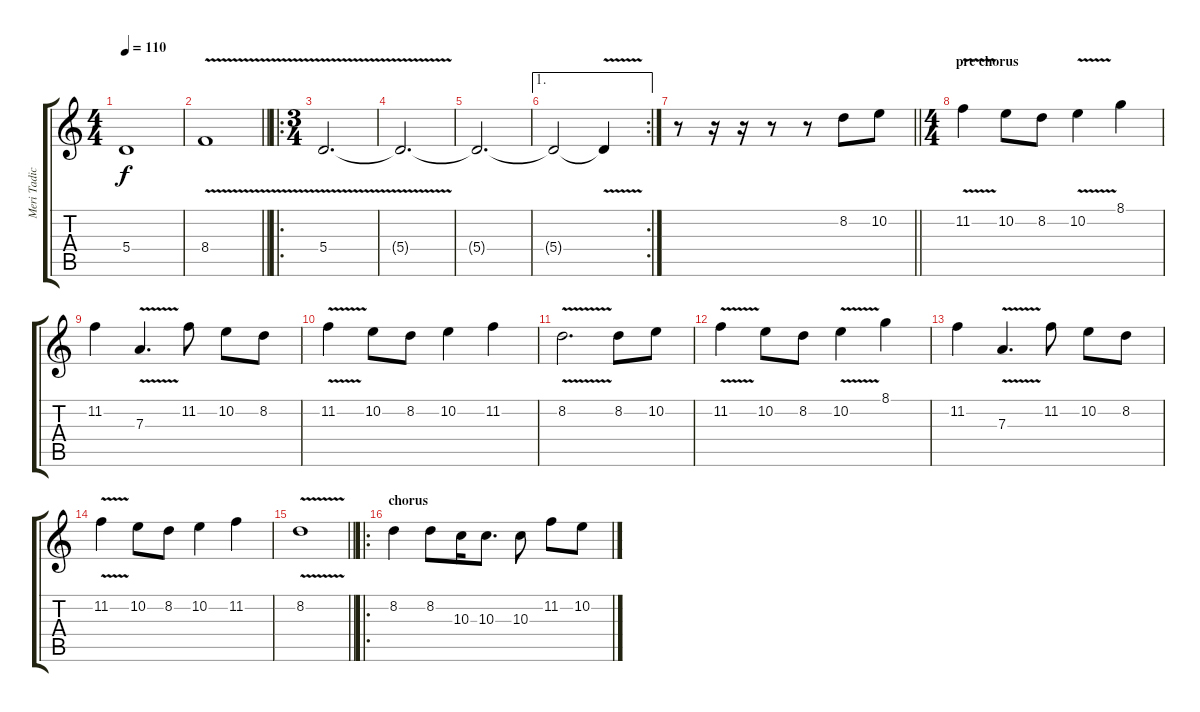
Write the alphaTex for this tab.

\track ("Meri Tadic" "Meri Tadic") {instrument fiddle}
\staff {score tabs}
\tuning (B4 Gb4 D4 A3 E3 B2) {hide}
\ts (4 4)
\tempo 110
\clef g2
\ks c
5.4{t}.1{dy f} |
\barLineRight lightlight
8.4{v}.1 |
\ro
\ts (3 4)
\section ("" "")
5.4{v}.2{d} |
5.4{t}.2{d} |
5.4{t}.2{d} |
\ae 1
\rc 2
5.4{t}.2 5.4{v t}.4 |
\barLineRight lightlight
r.8 r.16 r.16 r.8 r.8 8.2.8{volume 14} 10.2.8 |
\ts (4 4)
\section ("" "pre chorus")
11.2{v}.4 10.2.8 8.2.8 10.2{v}.4 8.1.4 |
11.2.4 7.3{v}.4{d} 11.2.8 10.2.8 8.2.8 |
11.2{v}.4 10.2.8 8.2.8 10.2.4 11.2.4 |
8.2{v}.2{d} 8.2.8 10.2.8 |
11.2{v}.4 10.2.8 8.2.8 10.2{v}.4 8.1.4 |
11.2.4 7.3{v}.4{d} 11.2.8 10.2.8 8.2.8 |
11.2{v}.4 10.2.8 8.2.8 10.2.4 11.2.4 |
\barLineRight lightlight
8.2{v}.1 |
\ro
\section ("" "chorus")
8.2.4 8.2.8 10.3.16 10.3.8{d} 10.3.8 11.2.8 10.2.8
